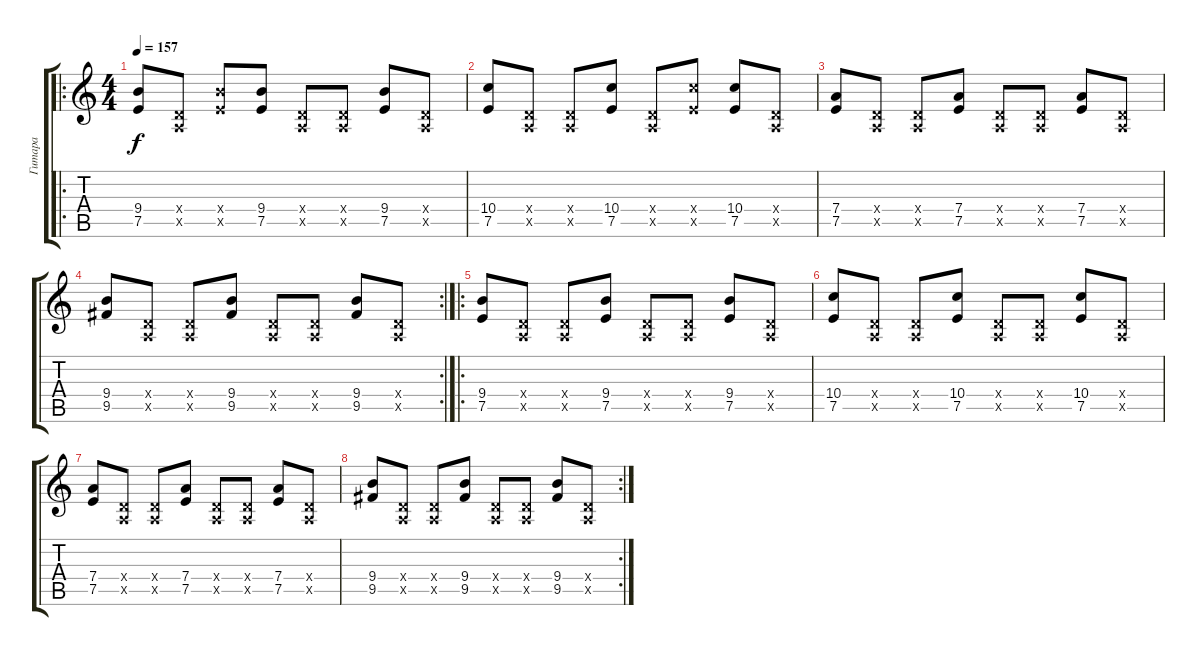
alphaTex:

\track ("Гитара" "Гитара") {instrument distortionguitar}
\staff {score tabs}
\tuning (E4 B3 G3 D3 A2 E2) {hide}
\ro
\ts (4 4)
\tempo 157
\clef g2
\ks c
(9.4 7.5).8{dy f} (0.4{x} 0.5{x}).8 (9.4{x} 7.5{x}).8 (9.4 7.5).8 (0.4{x} 0.5{x}).8 (0.4{x} 0.5{x}).8 (9.4 7.5).8 (0.4{x} 0.5{x}).8 |
(10.4 7.5).8 (0.4{x} 0.5{x}).8 (0.4{x} 0.5{x}).8 (10.4 7.5).8 (0.4{x} 0.5{x}).8 (10.4{x} 7.5{x}).8 (10.4 7.5).8 (0.4{x} 0.5{x}).8 |
(7.4 7.5).8 (0.4{x} 0.5{x}).8 (0.4{x} 0.5{x}).8 (7.4 7.5).8 (0.4{x} 0.5{x}).8 (0.4{x} 0.5{x}).8 (7.4 7.5).8 (0.4{x} 0.5{x}).8 |
\rc 2
(9.4 9.5).8 (0.4{x} 0.5{x}).8 (0.4{x} 0.5{x}).8 (9.4 9.5).8 (0.4{x} 0.5{x}).8 (0.4{x} 0.5{x}).8 (9.4 9.5).8 (0.4{x} 0.5{x}).8 |
\ro
(9.4 7.5).8 (0.4{x} 0.5{x}).8 (0.4{x} 0.5{x}).8 (9.4 7.5).8 (0.4{x} 0.5{x}).8 (0.4{x} 0.5{x}).8 (9.4 7.5).8 (0.4{x} 0.5{x}).8 |
(10.4 7.5).8 (0.4{x} 0.5{x}).8 (0.4{x} 0.5{x}).8 (10.4 7.5).8 (0.4{x} 0.5{x}).8 (0.4{x} 0.5{x}).8 (10.4 7.5).8 (0.4{x} 0.5{x}).8 |
(7.4 7.5).8 (0.4{x} 0.5{x}).8 (0.4{x} 0.5{x}).8 (7.4 7.5).8 (0.4{x} 0.5{x}).8 (0.4{x} 0.5{x}).8 (7.4 7.5).8 (0.4{x} 0.5{x}).8 |
\rc 2
(9.4 9.5).8 (0.4{x} 0.5{x}).8 (0.4{x} 0.5{x}).8 (9.4 9.5).8 (0.4{x} 0.5{x}).8 (0.4{x} 0.5{x}).8 (9.4 9.5).8 (0.4{x} 0.5{x}).8
